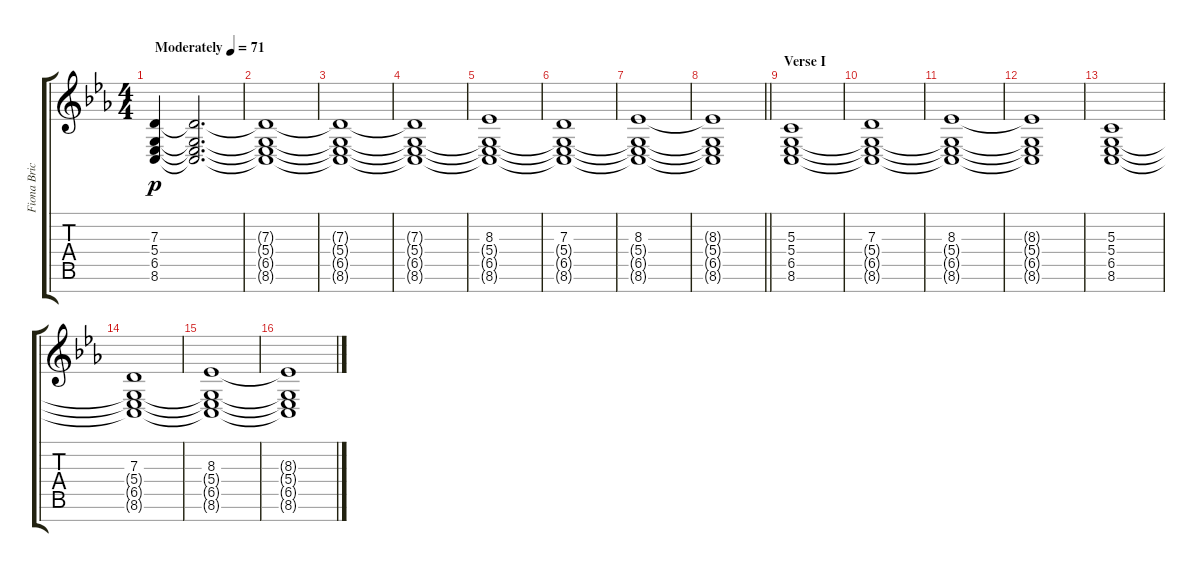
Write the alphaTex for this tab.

\track ("Fiona Brice [Keyboards]" "Fiona Bric") {instrument pad2warm}
\staff {score tabs}
\tuning (E4 B3 G3 D3 A2 E2 B1) {hide}
\ts (4 4)
\tempo (71 "Moderately")
\clef g2
\ks cminor
(7.3 5.4 6.5 8.6).4{dy p volume 0 instrument pad2warm} (7.3{t} 5.4{t} 6.5{t} 8.6{t}).2{d volume 16} |
(7.3{t} 5.4{t} 6.5{t} 8.6{t}).1 |
(7.3{t} 5.4{t} 6.5{t} 8.6{t}).1 |
(7.3{t} 5.4{t} 6.5{t} 8.6{t}).1 |
(8.3 5.4{t} 6.5{t} 8.6{t}).1 |
(7.3 5.4{t} 6.5{t} 8.6{t}).1 |
(8.3 5.4{t} 6.5{t} 8.6{t}).1 |
\barLineRight lightlight
(8.3{t} 5.4{t} 6.5{t} 8.6{t}).1 |
\section ("" "Verse I")
(5.3 5.4 6.5 8.6).1 |
(7.3 5.4{t} 6.5{t} 8.6{t}).1 |
(8.3 5.4{t} 6.5{t} 8.6{t}).1 |
(8.3{t} 5.4{t} 6.5{t} 8.6{t}).1 |
(5.3 5.4 6.5 8.6).1 |
(7.3 5.4{t} 6.5{t} 8.6{t}).1 |
(8.3 5.4{t} 6.5{t} 8.6{t}).1 |
(8.3{t} 5.4{t} 6.5{t} 8.6{t}).1
